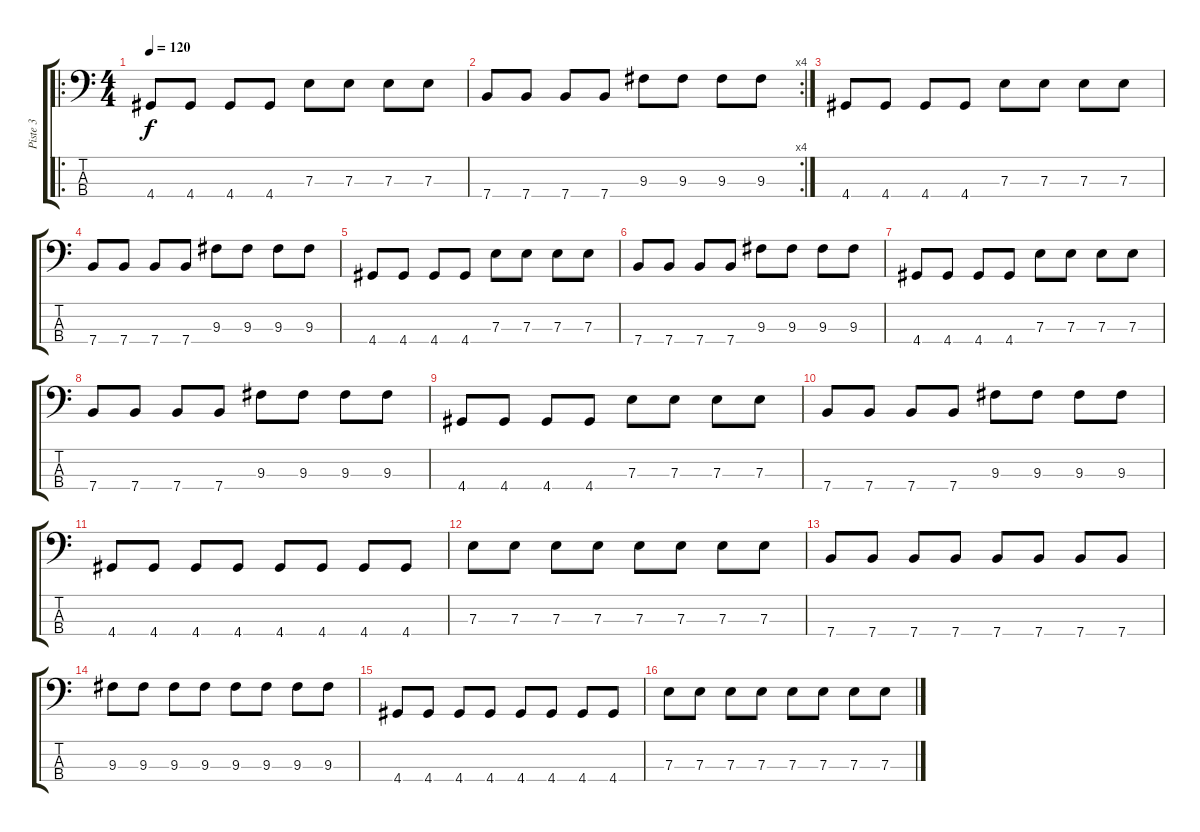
\track ("Piste 3" "Piste 3") {instrument electricbassfinger}
\staff {score tabs}
\tuning (G2 D2 A1 E1) {hide}
\ro
\ts (4 4)
\tempo 120
\clef f4
\ks c
4.4.8{dy f} 4.4.8 4.4.8 4.4.8 7.3.8 7.3.8 7.3.8 7.3.8 |
\rc 4
7.4.8 7.4.8 7.4.8 7.4.8 9.3.8 9.3.8 9.3.8 9.3.8 |
4.4.8 4.4.8 4.4.8 4.4.8 7.3.8 7.3.8 7.3.8 7.3.8 |
7.4.8 7.4.8 7.4.8 7.4.8 9.3.8 9.3.8 9.3.8 9.3.8 |
4.4.8 4.4.8 4.4.8 4.4.8 7.3.8 7.3.8 7.3.8 7.3.8 |
7.4.8 7.4.8 7.4.8 7.4.8 9.3.8 9.3.8 9.3.8 9.3.8 |
4.4.8 4.4.8 4.4.8 4.4.8 7.3.8 7.3.8 7.3.8 7.3.8 |
7.4.8 7.4.8 7.4.8 7.4.8 9.3.8 9.3.8 9.3.8 9.3.8 |
4.4.8 4.4.8 4.4.8 4.4.8 7.3.8 7.3.8 7.3.8 7.3.8 |
7.4.8 7.4.8 7.4.8 7.4.8 9.3.8 9.3.8 9.3.8 9.3.8 |
4.4.8 4.4.8 4.4.8 4.4.8 4.4.8 4.4.8 4.4.8 4.4.8 |
7.3.8 7.3.8 7.3.8 7.3.8 7.3.8 7.3.8 7.3.8 7.3.8 |
7.4.8 7.4.8 7.4.8 7.4.8 7.4.8 7.4.8 7.4.8 7.4.8 |
9.3.8 9.3.8 9.3.8 9.3.8 9.3.8 9.3.8 9.3.8 9.3.8 |
4.4.8 4.4.8 4.4.8 4.4.8 4.4.8 4.4.8 4.4.8 4.4.8 |
7.3.8 7.3.8 7.3.8 7.3.8 7.3.8 7.3.8 7.3.8 7.3.8
